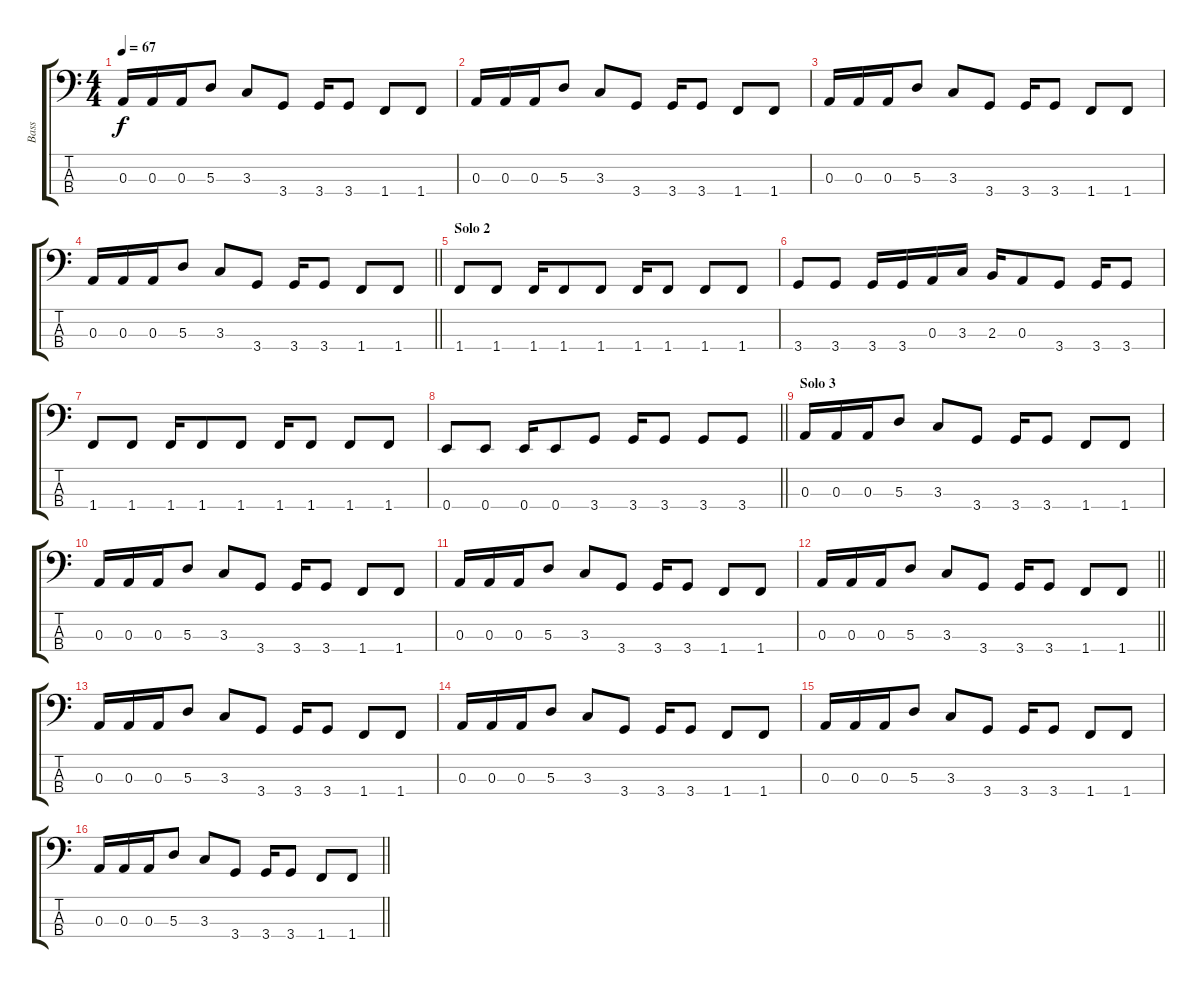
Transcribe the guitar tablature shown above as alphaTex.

\track ("Bass " "Bass ") {instrument electricbassfinger}
\staff {score tabs}
\tuning (G2 D2 A1 E1) {hide}
\ts (4 4)
\tempo 67
\clef f4
\ks c
0.3.16{dy f} 0.3.16 0.3.16 5.3.8 3.3.8 3.4.8 3.4.16 3.4.8 1.4.8 1.4.8 |
0.3.16 0.3.16 0.3.16 5.3.8 3.3.8 3.4.8 3.4.16 3.4.8 1.4.8 1.4.8 |
0.3.16 0.3.16 0.3.16 5.3.8 3.3.8 3.4.8 3.4.16 3.4.8 1.4.8 1.4.8 |
\barLineRight lightlight
0.3.16 0.3.16 0.3.16 5.3.8 3.3.8 3.4.8 3.4.16 3.4.8 1.4.8 1.4.8 |
\section ("" "Solo 2")
1.4.8 1.4.8 1.4.16 1.4.8 1.4.8 1.4.16 1.4.8 1.4.8 1.4.8 |
3.4.8 3.4.8 3.4.16 3.4.16 0.3.16 3.3.16 2.3.16 0.3.8 3.4.8 3.4.16 3.4.8 |
1.4.8 1.4.8 1.4.16 1.4.8 1.4.8 1.4.16 1.4.8 1.4.8 1.4.8 |
\barLineRight lightlight
0.4.8 0.4.8 0.4.16 0.4.8 3.4.8 3.4.16 3.4.8 3.4.8 3.4.8 |
\section ("" "Solo 3")
0.3.16 0.3.16 0.3.16 5.3.8 3.3.8 3.4.8 3.4.16 3.4.8 1.4.8 1.4.8 |
0.3.16 0.3.16 0.3.16 5.3.8 3.3.8 3.4.8 3.4.16 3.4.8 1.4.8 1.4.8 |
0.3.16 0.3.16 0.3.16 5.3.8 3.3.8 3.4.8 3.4.16 3.4.8 1.4.8 1.4.8 |
\barLineRight lightlight
0.3.16 0.3.16 0.3.16 5.3.8 3.3.8 3.4.8 3.4.16 3.4.8 1.4.8 1.4.8 |
0.3.16 0.3.16 0.3.16 5.3.8 3.3.8 3.4.8 3.4.16 3.4.8 1.4.8 1.4.8 |
0.3.16 0.3.16 0.3.16 5.3.8 3.3.8 3.4.8 3.4.16 3.4.8 1.4.8 1.4.8 |
0.3.16 0.3.16 0.3.16 5.3.8 3.3.8 3.4.8 3.4.16 3.4.8 1.4.8 1.4.8 |
\barLineRight lightlight
0.3.16 0.3.16 0.3.16 5.3.8 3.3.8 3.4.8 3.4.16 3.4.8 1.4.8 1.4.8
